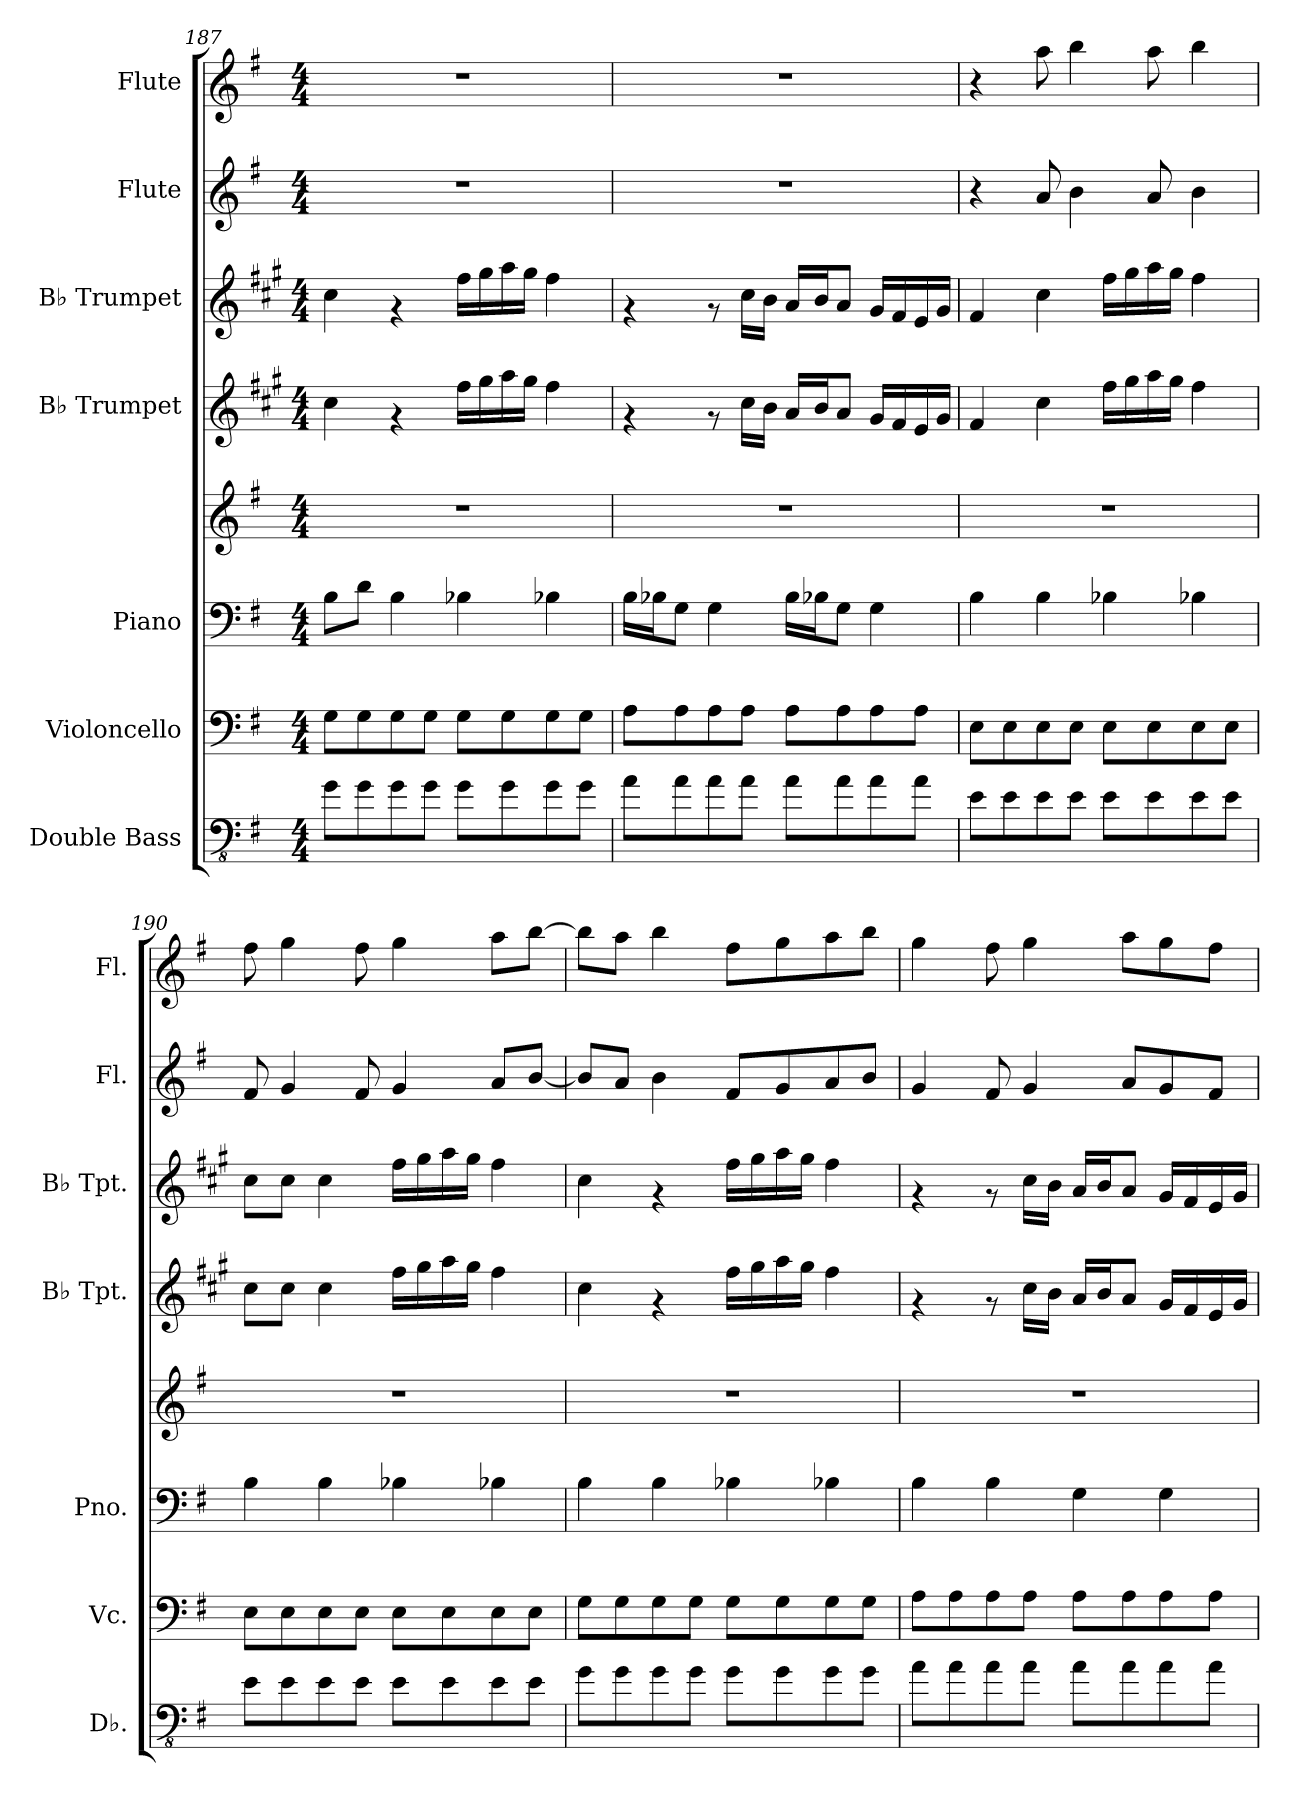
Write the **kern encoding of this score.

**kern	**kern	**kern	**kern	**kern	**kern	**kern	**kern
*part7	*part6	*part5	*part5	*part4	*part3	*part2	*part1
*staff8	*staff7	*staff6	*staff5	*staff4	*staff3	*staff2	*staff1
*I"Double Bass	*I"Violoncello	*I"Piano	*	*I"B♭ Trumpet	*I"B♭ Trumpet	*I"Flute	*I"Flute
*I'Db.	*I'Vc.	*I'Pno.	*	*I'B♭ Tpt.	*I'B♭ Tpt.	*I'Fl.	*I'Fl.
*clefFv4	*clefF4	*clefF4	*clefG2	*clefG2	*clefG2	*clefG2	*clefG2
*ITrd7c12	*	*	*	*ITrd1c2	*ITrd1c2	*	*
*k[f#]	*k[f#]	*k[f#]	*k[f#]	*k[f#]	*k[f#]	*k[f#]	*k[f#]
*M4/4	*M4/4	*M4/4	*M4/4	*M4/4	*M4/4	*M4/4	*M4/4
=187	=187	=187	=187	=187	=187	=187	=187
8GG\L	8G\L	8B\L	1r	4b\	4b\	1r	1r
8GG\	8G\	8d\J	.	.	.	.	.
8GG\	8G\	4B\	.	4rg	4rg	.	.
8GG\J	8G\J	.	.	.	.	.	.
8GG\L	8G\L	4B-X\	.	16ee\LL	16ee\LL	.	.
.	.	.	.	16ff#\	16ff#\	.	.
8GG\	8G\	.	.	16gg\	16gg\	.	.
.	.	.	.	16ff#\JJ	16ff#\JJ	.	.
8GG\	8G\	4B-X\	.	4ee\	4ee\	.	.
8GG\J	8G\J	.	.	.	.	.	.
!!LO:PB:g=z
=188	=188	=188	=188	=188	=188	=188	=188
8AA\L	8A\L	16B\LL	1r	4rg	4rg	1r	1r
.	.	16B-X\J	.	.	.	.	.
8AA\	8A\	8G\J	.	.	.	.	.
8AA\	8A\	4G\	.	8rg	8rg	.	.
8AA\J	8A\J	.	.	16b\LL	16b\LL	.	.
.	.	.	.	16a\JJ	16a\JJ	.	.
8AA\L	8A\L	16B-\LL	.	16g/LL	16g/LL	.	.
.	.	16B-X\J	.	16a/J	16a/J	.	.
8AA\	8A\	8G\J	.	8g/J	8g/J	.	.
8AA\	8A\	4G\	.	16f#/LL	16f#/LL	.	.
.	.	.	.	16e/	16e/	.	.
8AA\J	8A\J	.	.	16d/	16d/	.	.
.	.	.	.	16f#/JJ	16f#/JJ	.	.
=189	=189	=189	=189	=189	=189	=189	=189
8EE\L	8E\L	4B\	1r	4e/	4e/	4r	4r
8EE\	8E\	.	.	.	.	.	.
8EE\	8E\	4B\	.	4b\	4b\	8a/	8aa\
8EE\J	8E\J	.	.	.	.	4b\	4bb\
8EE\L	8E\L	4B-X\	.	16ee\LL	16ee\LL	.	.
.	.	.	.	16ff#\	16ff#\	.	.
8EE\	8E\	.	.	16gg\	16gg\	8a/	8aa\
.	.	.	.	16ff#\JJ	16ff#\JJ	.	.
8EE\	8E\	4B-X\	.	4ee\	4ee\	4b\	4bb\
8EE\J	8E\J	.	.	.	.	.	.
=190	=190	=190	=190	=190	=190	=190	=190
8EE\L	8E\L	4B\	1r	8b\L	8b\L	8f#/	8ff#\
8EE\	8E\	.	.	8b\J	8b\J	4g/	4gg\
8EE\	8E\	4B\	.	4b\	4b\	.	.
8EE\J	8E\J	.	.	.	.	8f#/	8ff#\
8EE\L	8E\L	4B-X\	.	16ee\LL	16ee\LL	4g/	4gg\
.	.	.	.	16ff#\	16ff#\	.	.
8EE\	8E\	.	.	16gg\	16gg\	.	.
.	.	.	.	16ff#\JJ	16ff#\JJ	.	.
8EE\	8E\	4B-X\	.	4ee\	4ee\	8a/L	8aa\L
8EE\J	8E\J	.	.	.	.	[8b/J	[8bb\J
!!LO:PB:g=z
=191	=191	=191	=191	=191	=191	=191	=191
8GG\L	8G\L	4B\	1r	4b\	4b\	8b/L]	8bb\L]
8GG\	8G\	.	.	.	.	8a/J	8aa\J
8GG\	8G\	4B\	.	4rg	4rg	4b\	4bb\
8GG\J	8G\J	.	.	.	.	.	.
8GG\L	8G\L	4B-X\	.	16ee\LL	16ee\LL	8f#/L	8ff#\L
.	.	.	.	16ff#\	16ff#\	.	.
8GG\	8G\	.	.	16gg\	16gg\	8g/	8gg\
.	.	.	.	16ff#\JJ	16ff#\JJ	.	.
8GG\	8G\	4B-X\	.	4ee\	4ee\	8a/	8aa\
8GG\J	8G\J	.	.	.	.	8b/J	8bb\J
=192	=192	=192	=192	=192	=192	=192	=192
8AA\L	8A\L	4B\	1r	4rg	4rg	4g/	4gg\
8AA\	8A\	.	.	.	.	.	.
8AA\	8A\	4B\	.	8rg	8rg	8f#/	8ff#\
8AA\J	8A\J	.	.	16b\LL	16b\LL	4g/	4gg\
.	.	.	.	16a\JJ	16a\JJ	.	.
8AA\L	8A\L	4G\	.	16g/LL	16g/LL	.	.
.	.	.	.	16a/J	16a/J	.	.
8AA\	8A\	.	.	8g/J	8g/J	8a/L	8aa\L
8AA\	8A\	4G\	.	16f#/LL	16f#/LL	8g/	8gg\
.	.	.	.	16e/	16e/	.	.
8AA\J	8A\J	.	.	16d/	16d/	8f#/J	8ff#\J
.	.	.	.	16f#/JJ	16f#/JJ	.	.
=	=	=	=	=	=	=	=
*-	*-	*-	*-	*-	*-	*-	*-
